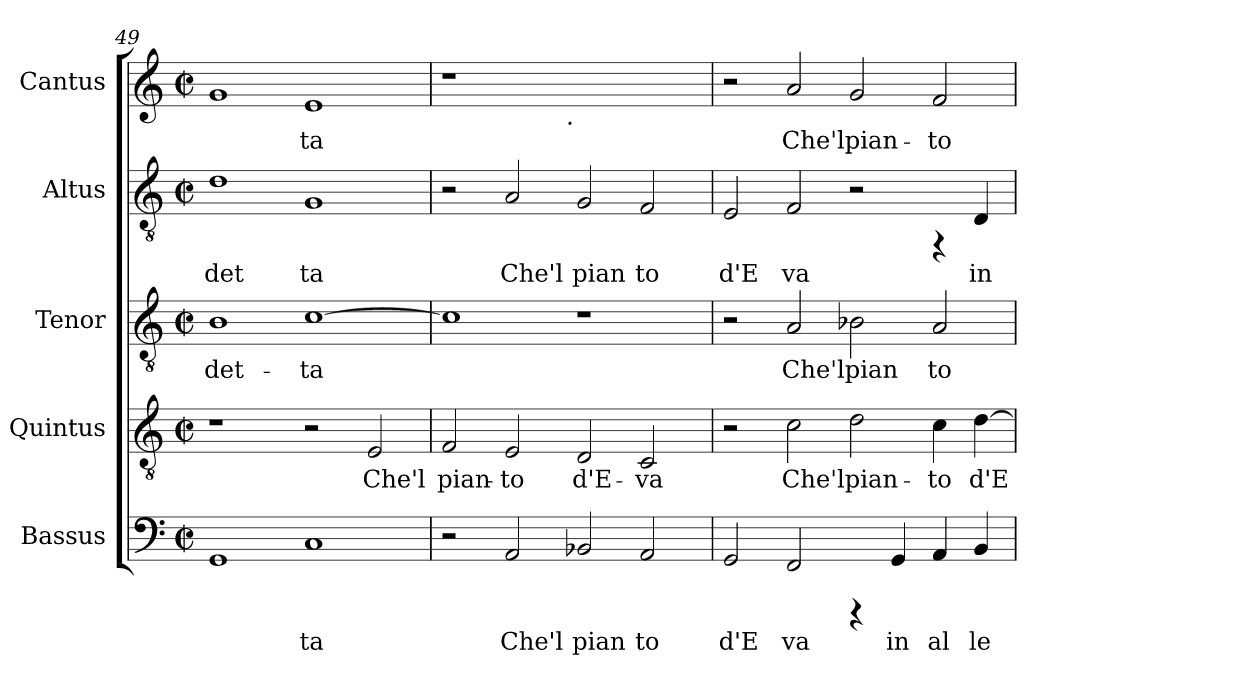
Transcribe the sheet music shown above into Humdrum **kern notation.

**kern	**text	**kern	**text	**kern	**text	**kern	**text	**kern	**text
*part5	*part5	*part4	*part4	*part3	*part3	*part2	*part2	*part1	*part1
*staff5	*staff5	*staff4	*staff4	*staff3	*staff3	*staff2	*staff2	*staff1	*staff1
*I"Bassus	*	*I"Quintus	*	*I"Tenor	*	*I"Altus	*	*I"Cantus	*
*clefF4	*	*clefGv2	*	*clefGv2	*	*clefGv2	*	*clefG2	*
*k[]	*	*k[]	*	*k[]	*	*k[]	*	*k[]	*
*C:	*	*C:	*	*C:	*	*C:	*	*C:	*
*M2/2	*	*M2/2	*	*M2/2	*	*M2/2	*	*M2/2	*
*met(c|)	*	*met(c|)	*	*met(c|)	*	*met(c|)	*	*met(c|)	*
=49	=49	=49	=49	=49	=49	=49	=49	=49	=49
!	!LO:LY:b:cj	!	!	!	!LO:LY:b:cj	!	!LO:LY:b:cj	!	!LO:LY:b:cj
1GG	.	1r	.	1B	-det-	1d	det	1g	.
!	!LO:LY:b:cj	!	!	!	!LO:LY:b:cj	!	!LO:LY:b:cj	!	!LO:LY:b:cj
1C	ta	2r	.	[<1c	-ta	1G	ta	1e	ta
!	!	!	!LO:LY:b:cj	!	!	!	!	!	!
.	.	2E/	Che'l	.	.	.	.	.	.
!!LO:PB:g=z
=50	=50	=50	=50	=50	=50	=50	=50	=50	=50
!	!	!	!LO:LY:b:cj	!	!LO:LY:b:cj	!	!	!	!
*	*	*	*	*	*	*	*	*^	*
2r	.	2F/	pian-	1c]	.	2r	.	1r	2ryy	.
!	!LO:LY:b:cj	!	!LO:LY:b:cj	!	!	!	!LO:LY:b:cj	!	!	!
2AA/	Che'l	2E/	-to	.	.	2A/	Che'l	.	4...ryy	.
!	!	!	!	!	!	!	!	!	!LO:TX:b:t=.	!
.	.	.	.	.	.	.	.	.	1ryy	.
!	!LO:LY:b:cj	!	!LO:LY:b:cj	!	!	!	!LO:LY:b:cj	!	!	!
2BB-X/	pian	2D/	d'E-	1r	.	2G/	pian	1ryy	.	.
!	!LO:LY:b:cj	!	!LO:LY:b:cj	!	!	!	!LO:LY:b:cj	!	!	!
2AA/	to	2C/	-va	.	.	2F/	to	.	.	.
.	.	.	.	.	.	.	.	.	32ryy	.
=51	=51	=51	=51	=51	=51	=51	=51	=51	=51	=51
!	!LO:LY:b:cj	!	!	!	!	!	!LO:LY:b:cj	!	!	!
*	*	*	*	*	*	*	*	*v	*v	*
2GG/	d'E	2r	.	2r	.	2E/	d'E	2r	.
!	!LO:LY:b:cj	!	!LO:LY:b:cj	!	!LO:LY:b:cj	!	!LO:LY:b:cj	!	!LO:LY:b:cj
2FF/	va	2c\	Che'l	2A/	Che'l	2F/	va	2a/	Che'l
!	!	!	!LO:LY:b:cj	!	!LO:LY:b:cj	!	!	!	!LO:LY:b:cj
4rCCC	.	2d\	pian-	2B-X\	pian	2r	.	2g/	pian-
!	!LO:LY:b:cj	!	!	!	!	!	!	!	!
4GG/	in	.	.	.	.	.	.	.	.
!	!LO:LY:b:cj	!	!LO:LY:b:cj	!	!LO:LY:b:cj	!	!	!	!LO:LY:b:cj
4AA/	al	4c\	-to	2A/	to	4rFF	.	2f/	-to
!	!LO:LY:b:cj	!	!LO:LY:b:cj	!	!	!	!LO:LY:b:cj	!	!
4BB/	le	[>4d\	d'E-	.	.	4D/	in	.	.
=	=	=	=	=	=	=	=	=	=
*-	*-	*-	*-	*-	*-	*-	*-	*-	*-
